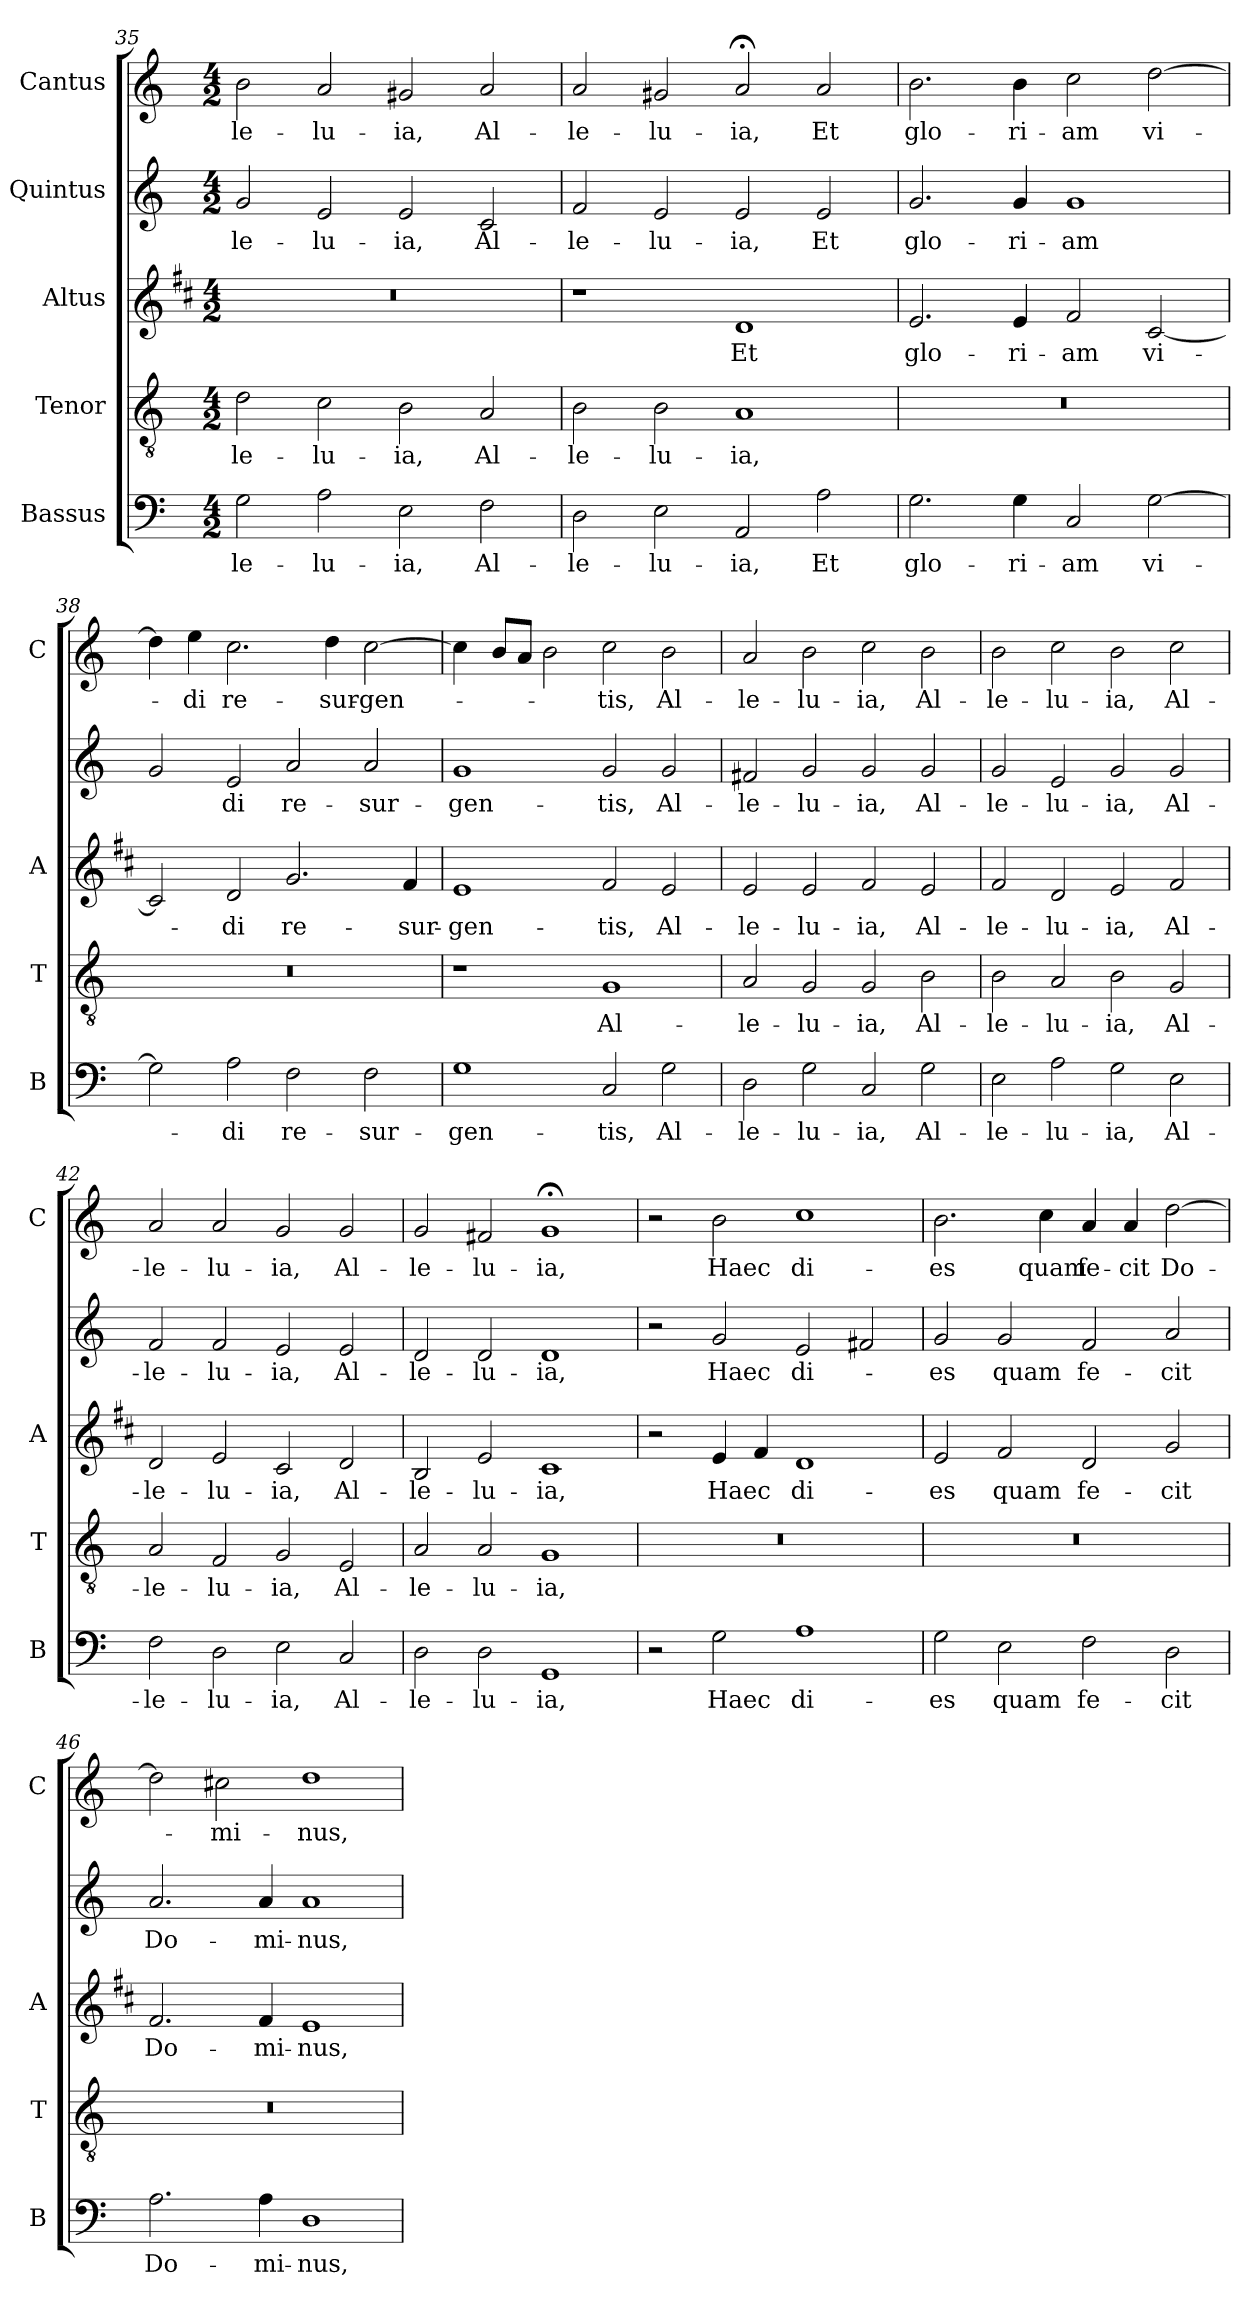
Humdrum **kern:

**kern	**text	**kern	**text	**kern	**text	**kern	**text	**kern	**text
*part5	*part5	*part4	*part4	*part3	*part3	*part2	*part2	*part1	*part1
*staff5	*staff5	*staff4	*staff4	*staff3	*staff3	*staff2	*staff2	*staff1	*staff1
*I"Bassus	*	*I"Tenor	*	*I"Altus	*	*I"Quintus	*	*I"Cantus	*
*I'B	*	*I'T	*	*I'A	*	*	*	*I'C	*
*clefF4	*	*clefGv2	*	*clefG2	*	*clefG2	*	*clefG2	*
*	*	*	*	*ITrd1c2	*	*	*	*	*
*k[]	*	*k[]	*	*k[]	*	*k[]	*	*k[]	*
*C:	*	*C:	*	*C:	*	*C:	*	*C:	*
*M4/2	*	*M4/2	*	*M4/2	*	*M4/2	*	*M4/2	*
=35	=35	=35	=35	=35	=35	=35	=35	=35	=35
!	!LO:LY:b	!	!LO:LY:b	!	!	!	!LO:LY:b	!	!LO:LY:b
2G\	-le-	2d\	-le-	0r	.	2g/	-le-	2b\	-le-
!	!LO:LY:b	!	!LO:LY:b	!	!	!	!LO:LY:b	!	!LO:LY:b
2A\	-lu-	2c\	-lu-	.	.	2e/	-lu-	2a/	-lu-
!	!LO:LY:b	!	!LO:LY:b	!	!	!	!LO:LY:b	!	!LO:LY:b
2E\	-ia,	2B\	-ia,	.	.	2e/	-ia,	2g#X/	-ia,
!	!LO:LY:b	!	!LO:LY:b	!	!	!	!LO:LY:b	!	!LO:LY:b
2F\	Al-	2A/	Al-	.	.	2c/	Al-	2a/	Al-
=36	=36	=36	=36	=36	=36	=36	=36	=36	=36
!	!LO:LY:b	!	!LO:LY:b	!	!	!	!LO:LY:b	!	!LO:LY:b
2D\	-le-	2B\	-le-	1r	.	2f/	-le-	2a/	-le-
!	!LO:LY:b	!	!LO:LY:b	!	!	!	!LO:LY:b	!	!LO:LY:b
2E\	-lu-	2B\	-lu-	.	.	2e/	-lu-	2g#X/	-lu-
!	!LO:LY:b	!	!LO:LY:b	!	!LO:LY:b	!	!LO:LY:b	!	!LO:LY:b
2AA/	-ia,	1A	-ia,	1c	Et	2e/	-ia,	2a;</	-ia,
!	!LO:LY:b	!	!	!	!	!	!LO:LY:b	!	!LO:LY:b
2A\	Et	.	.	.	.	2e/	Et	2a/	Et
=37	=37	=37	=37	=37	=37	=37	=37	=37	=37
!	!LO:LY:b	!	!	!	!LO:LY:b	!	!LO:LY:b	!	!LO:LY:b
2.G\	glo-	0r	.	2.d/	glo-	2.g/	glo-	2.b\	glo-
!	!LO:LY:b	!	!	!	!LO:LY:b	!	!LO:LY:b	!	!LO:LY:b
4G\	-ri-	.	.	4d/	-ri-	4g/	-ri-	4b\	-ri-
!	!LO:LY:b	!	!	!	!LO:LY:b	!	!LO:LY:b	!	!LO:LY:b
2C/	-am	.	.	2e/	-am	1g	-am	2cc\	-am
!	!LO:LY:b	!	!	!	!LO:LY:b	!	!	!	!LO:LY:b
[2G\	vi-	.	.	[2B/	vi-	.	.	[2dd\	vi-
!!LO:PB:g=z
=38	=38	=38	=38	=38	=38	=38	=38	=38	=38
2G\]	.	0r	.	2B/]	.	2g/	.	4dd\]	.
!	!	!	!	!	!	!	!	!	!LO:LY:b
.	.	.	.	.	.	.	.	4ee\	-di
!	!LO:LY:b	!	!	!	!LO:LY:b	!	!LO:LY:b	!	!LO:LY:b
2A\	-di	.	.	2c/	-di	2e/	di	2.cc\	re-
!	!LO:LY:b	!	!	!	!LO:LY:b	!	!LO:LY:b	!	!
2F\	re-	.	.	2.f/	re-	2a/	re-	.	.
!	!	!	!	!	!	!	!	!	!LO:LY:b
.	.	.	.	.	.	.	.	4dd\	-sur-
!	!LO:LY:b	!	!	!	!	!	!LO:LY:b	!	!LO:LY:b
2F\	-sur-	.	.	.	.	2a/	-sur-	[2cc\	-gen-
!	!	!	!	!	!LO:LY:b	!	!	!	!
.	.	.	.	4e/	-sur-	.	.	.	.
=39	=39	=39	=39	=39	=39	=39	=39	=39	=39
!	!LO:LY:b	!	!	!	!LO:LY:b	!	!LO:LY:b	!	!
1G	-gen-	1r	.	1d	-gen-	1g	-gen-	4cc\]	.
.	.	.	.	.	.	.	.	8b/L	.
.	.	.	.	.	.	.	.	8a/J	.
.	.	.	.	.	.	.	.	2b\	.
!	!LO:LY:b	!	!LO:LY:b	!	!LO:LY:b	!	!LO:LY:b	!	!LO:LY:b
2C/	-tis,	1G	Al-	2e/	-tis,	2g/	-tis,	2cc\	-tis,
!	!LO:LY:b	!	!	!	!LO:LY:b	!	!LO:LY:b	!	!LO:LY:b
2G\	Al-	.	.	2d/	Al-	2g/	Al-	2b\	Al-
=40	=40	=40	=40	=40	=40	=40	=40	=40	=40
!	!LO:LY:b	!	!LO:LY:b	!	!LO:LY:b	!	!LO:LY:b	!	!LO:LY:b
2D\	-le-	2A/	-le-	2d/	-le-	2f#X/	-le-	2a/	-le-
!	!LO:LY:b	!	!LO:LY:b	!	!LO:LY:b	!	!LO:LY:b	!	!LO:LY:b
2G\	-lu-	2G/	-lu-	2d/	-lu-	2g/	-lu-	2b\	-lu-
!	!LO:LY:b	!	!LO:LY:b	!	!LO:LY:b	!	!LO:LY:b	!	!LO:LY:b
2C/	-ia,	2G/	-ia,	2e/	-ia,	2g/	-ia,	2cc\	-ia,
!	!LO:LY:b	!	!LO:LY:b	!	!LO:LY:b	!	!LO:LY:b	!	!LO:LY:b
2G\	Al-	2B\	Al-	2d/	Al-	2g/	Al-	2b\	Al-
=41	=41	=41	=41	=41	=41	=41	=41	=41	=41
!	!LO:LY:b	!	!LO:LY:b	!	!LO:LY:b	!	!LO:LY:b	!	!LO:LY:b
2E\	-le-	2B\	-le-	2e/	-le-	2g/	-le-	2b\	-le-
!	!LO:LY:b	!	!LO:LY:b	!	!LO:LY:b	!	!LO:LY:b	!	!LO:LY:b
2A\	-lu-	2A/	-lu-	2c/	-lu-	2e/	-lu-	2cc\	-lu-
!	!LO:LY:b	!	!LO:LY:b	!	!LO:LY:b	!	!LO:LY:b	!	!LO:LY:b
2G\	-ia,	2B\	-ia,	2d/	-ia,	2g/	-ia,	2b\	-ia,
!	!LO:LY:b	!	!LO:LY:b	!	!LO:LY:b	!	!LO:LY:b	!	!LO:LY:b
2E\	Al-	2G/	Al-	2e/	Al-	2g/	Al-	2cc\	Al-
=42	=42	=42	=42	=42	=42	=42	=42	=42	=42
!	!LO:LY:b	!	!LO:LY:b	!	!LO:LY:b	!	!LO:LY:b	!	!LO:LY:b
2F\	-le-	2A/	-le-	2c/	-le-	2f/	-le-	2a/	-le-
!	!LO:LY:b	!	!LO:LY:b	!	!LO:LY:b	!	!LO:LY:b	!	!LO:LY:b
2D\	-lu-	2F/	-lu-	2d/	-lu-	2f/	-lu-	2a/	-lu-
!	!LO:LY:b	!	!LO:LY:b	!	!LO:LY:b	!	!LO:LY:b	!	!LO:LY:b
2E\	-ia,	2G/	-ia,	2B/	-ia,	2e/	-ia,	2g/	-ia,
!	!LO:LY:b	!	!LO:LY:b	!	!LO:LY:b	!	!LO:LY:b	!	!LO:LY:b
2C/	Al-	2E/	Al-	2c/	Al-	2e/	Al-	2g/	Al-
=43	=43	=43	=43	=43	=43	=43	=43	=43	=43
!	!LO:LY:b	!	!LO:LY:b	!	!LO:LY:b	!	!LO:LY:b	!	!LO:LY:b
2D\	-le-	2A/	-le-	2A/	-le-	2d/	-le-	2g/	-le-
!	!LO:LY:b	!	!LO:LY:b	!	!LO:LY:b	!	!LO:LY:b	!	!LO:LY:b
2D\	-lu-	2A/	-lu-	2d/	-lu-	2d/	-lu-	2f#X/	-lu-
!	!LO:LY:b	!	!LO:LY:b	!	!LO:LY:b	!	!LO:LY:b	!	!LO:LY:b
1GG	-ia,	1G	-ia,	1B	-ia,	1d	-ia,	1g;<	-ia,
!!LO:LB:g=z
=44	=44	=44	=44	=44	=44	=44	=44	=44	=44
2r	.	0r	.	2r	.	2r	.	2r	.
!	!LO:LY:b	!	!	!	!LO:LY:b	!	!LO:LY:b	!	!LO:LY:b
2G\	Haec	.	.	4d/	Haec	2g/	Haec	2b\	Haec
.	.	.	.	4e/	.	.	.	.	.
!	!LO:LY:b	!	!	!	!LO:LY:b	!	!LO:LY:b	!	!LO:LY:b
1A	di-	.	.	1c	di-	2e/	di-	1cc	di-
.	.	.	.	.	.	2f#X/	.	.	.
=45	=45	=45	=45	=45	=45	=45	=45	=45	=45
!	!LO:LY:b	!	!	!	!LO:LY:b	!	!LO:LY:b	!	!LO:LY:b
2G\	-es	0r	.	2d/	-es	2g/	-es	2.b\	-es
!	!LO:LY:b	!	!	!	!LO:LY:b	!	!LO:LY:b	!	!
2E\	quam	.	.	2e/	quam	2g/	quam	.	.
!	!	!	!	!	!	!	!	!	!LO:LY:b
.	.	.	.	.	.	.	.	4cc\	quam
!	!LO:LY:b	!	!	!	!LO:LY:b	!	!LO:LY:b	!	!LO:LY:b
2F\	fe-	.	.	2c/	fe-	2f/	fe-	4a/	fe-
!	!	!	!	!	!	!	!	!	!LO:LY:b
.	.	.	.	.	.	.	.	4a/	-cit
!	!LO:LY:b	!	!	!	!LO:LY:b	!	!LO:LY:b	!	!LO:LY:b
2D\	-cit	.	.	2f/	-cit	2a/	-cit	[2dd\	Do-
=46	=46	=46	=46	=46	=46	=46	=46	=46	=46
!	!LO:LY:b	!	!	!	!LO:LY:b	!	!LO:LY:b	!	!
2.A\	Do-	0r	.	2.e/	Do-	2.a/	Do-	2dd\]	.
!	!	!	!	!	!	!	!	!	!LO:LY:b
.	.	.	.	.	.	.	.	2cc#X\	-mi-
!	!LO:LY:b	!	!	!	!LO:LY:b	!	!LO:LY:b	!	!
4A\	-mi-	.	.	4e/	-mi-	4a/	-mi-	.	.
!	!LO:LY:b	!	!	!	!LO:LY:b	!	!LO:LY:b	!	!LO:LY:b
1D	-nus,	.	.	1d	-nus,	1a	-nus,	1dd	-nus,
=	=	=	=	=	=	=	=	=	=
*-	*-	*-	*-	*-	*-	*-	*-	*-	*-
